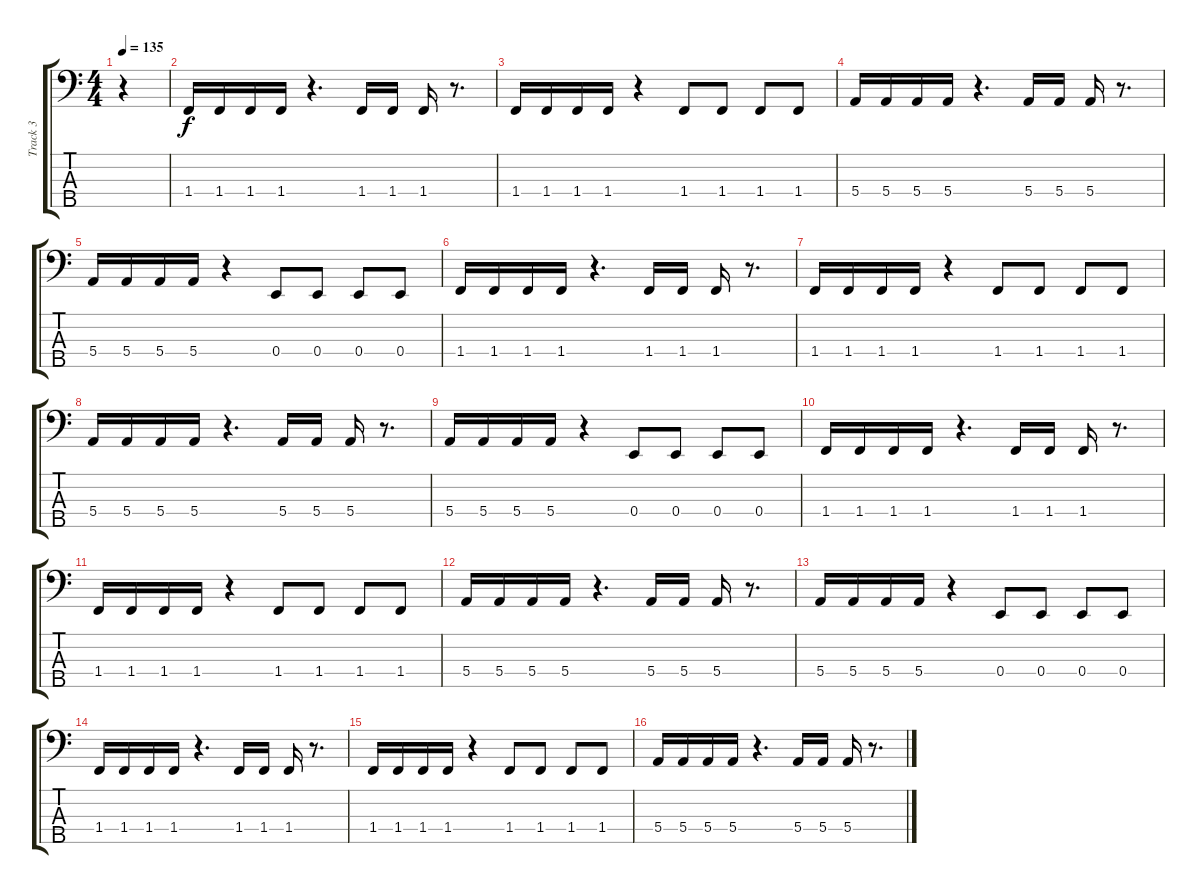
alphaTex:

\track ("Track 3" "Track 3") {instrument electricbassfinger}
\staff {score tabs}
\tuning (G2 D2 A1 E1 B0) {hide}
\ts (4 4)
\tempo 135
\clef f4
\ks c
r.4{dy f instrument electricbassfinger} |
1.4.16 1.4.16 1.4.16 1.4.16 r.4{d} 1.4.16 1.4.16 1.4.16 r.8{d} |
1.4.16 1.4.16 1.4.16 1.4.16 r.4 1.4.8 1.4.8 1.4.8 1.4.8 |
5.4.16 5.4.16 5.4.16 5.4.16 r.4{d} 5.4.16 5.4.16 5.4.16 r.8{d} |
5.4.16 5.4.16 5.4.16 5.4.16 r.4 0.4.8 0.4.8 0.4.8 0.4.8 |
1.4.16 1.4.16 1.4.16 1.4.16 r.4{d} 1.4.16 1.4.16 1.4.16 r.8{d} |
1.4.16 1.4.16 1.4.16 1.4.16 r.4 1.4.8 1.4.8 1.4.8 1.4.8 |
5.4.16 5.4.16 5.4.16 5.4.16 r.4{d} 5.4.16 5.4.16 5.4.16 r.8{d} |
5.4.16 5.4.16 5.4.16 5.4.16 r.4 0.4.8 0.4.8 0.4.8 0.4.8 |
1.4.16 1.4.16 1.4.16 1.4.16 r.4{d} 1.4.16 1.4.16 1.4.16 r.8{d} |
1.4.16 1.4.16 1.4.16 1.4.16 r.4 1.4.8 1.4.8 1.4.8 1.4.8 |
5.4.16 5.4.16 5.4.16 5.4.16 r.4{d} 5.4.16 5.4.16 5.4.16 r.8{d} |
5.4.16 5.4.16 5.4.16 5.4.16 r.4 0.4.8 0.4.8 0.4.8 0.4.8 |
1.4.16 1.4.16 1.4.16 1.4.16 r.4{d} 1.4.16 1.4.16 1.4.16 r.8{d} |
1.4.16 1.4.16 1.4.16 1.4.16 r.4 1.4.8 1.4.8 1.4.8 1.4.8 |
5.4.16 5.4.16 5.4.16 5.4.16 r.4{d} 5.4.16 5.4.16 5.4.16 r.8{d}
